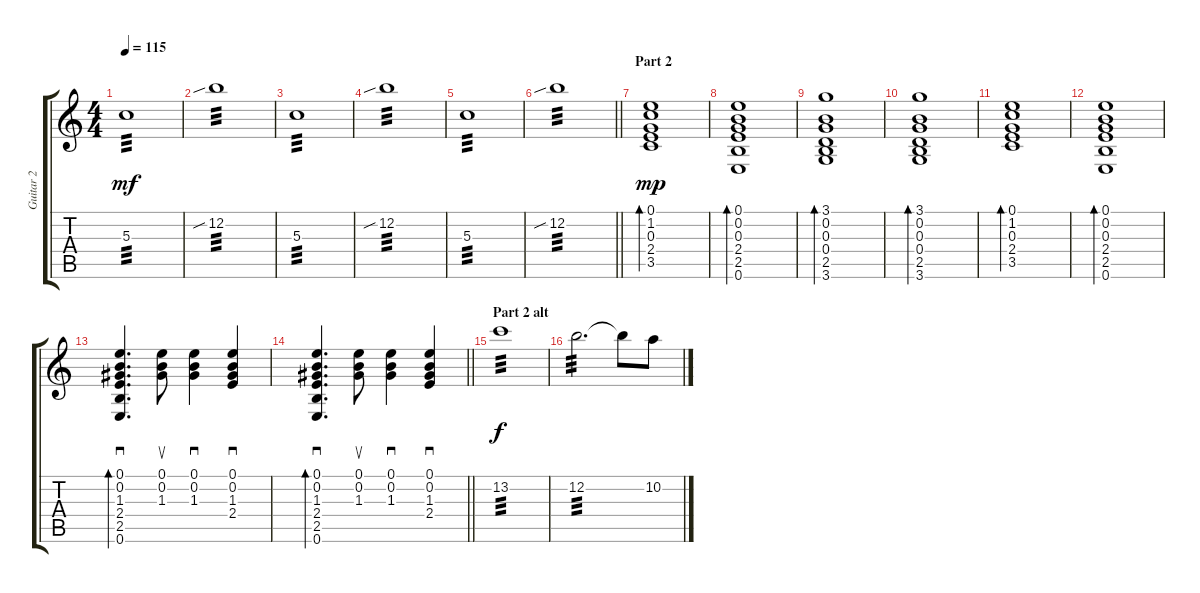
\track ("Guitar 2" "Guitar 2") {instrument electricguitarjazz}
\staff {score tabs}
\tuning (E4 B3 G3 D3 A2 E2) {hide}
\ts (4 4)
\tempo 115
\clef g2
\ks c
5.3.1{tp 3 dy mf} |
12.2{sib}.1{tp 3} |
5.3.1{tp 3} |
12.2{sib}.1{tp 3} |
5.3.1{tp 3} |
\barLineRight lightlight
12.2{sib}.1{tp 3} |
\section ("" "Part 2")
(0.1 1.2 0.3 2.4 3.5).1{bd 120 dy mp} |
(0.1 0.2 0.3 2.4 2.5 0.6).1{bd 120} |
(3.1 0.2 0.3 0.4 2.5 3.6).1{bd 120} |
(3.1 0.2 0.3 0.4 2.5 3.6).1{bd 120} |
(0.1 1.2 0.3 2.4 3.5).1{bd 120} |
(0.1 0.2 0.3 2.4 2.5 0.6).1{bd 120} |
(0.1 0.2 1.3 2.4 2.5 0.6).4{d sd bd 120} (0.1 0.2 1.3).8{su} (0.1 0.2 1.3).4{sd} (0.1 0.2 1.3 2.4).4{sd} |
\barLineRight lightlight
(0.1 0.2 1.3 2.4 2.5 0.6).4{d sd bd 120} (0.1 0.2 1.3).8{su} (0.1 0.2 1.3).4{sd} (0.1 0.2 1.3 2.4).4{sd} |
\section ("" "Part 2 alt")
13.2.1{tp 3 dy f} |
12.2.2{d tp 3} 12.2{t}.8 10.2.8
